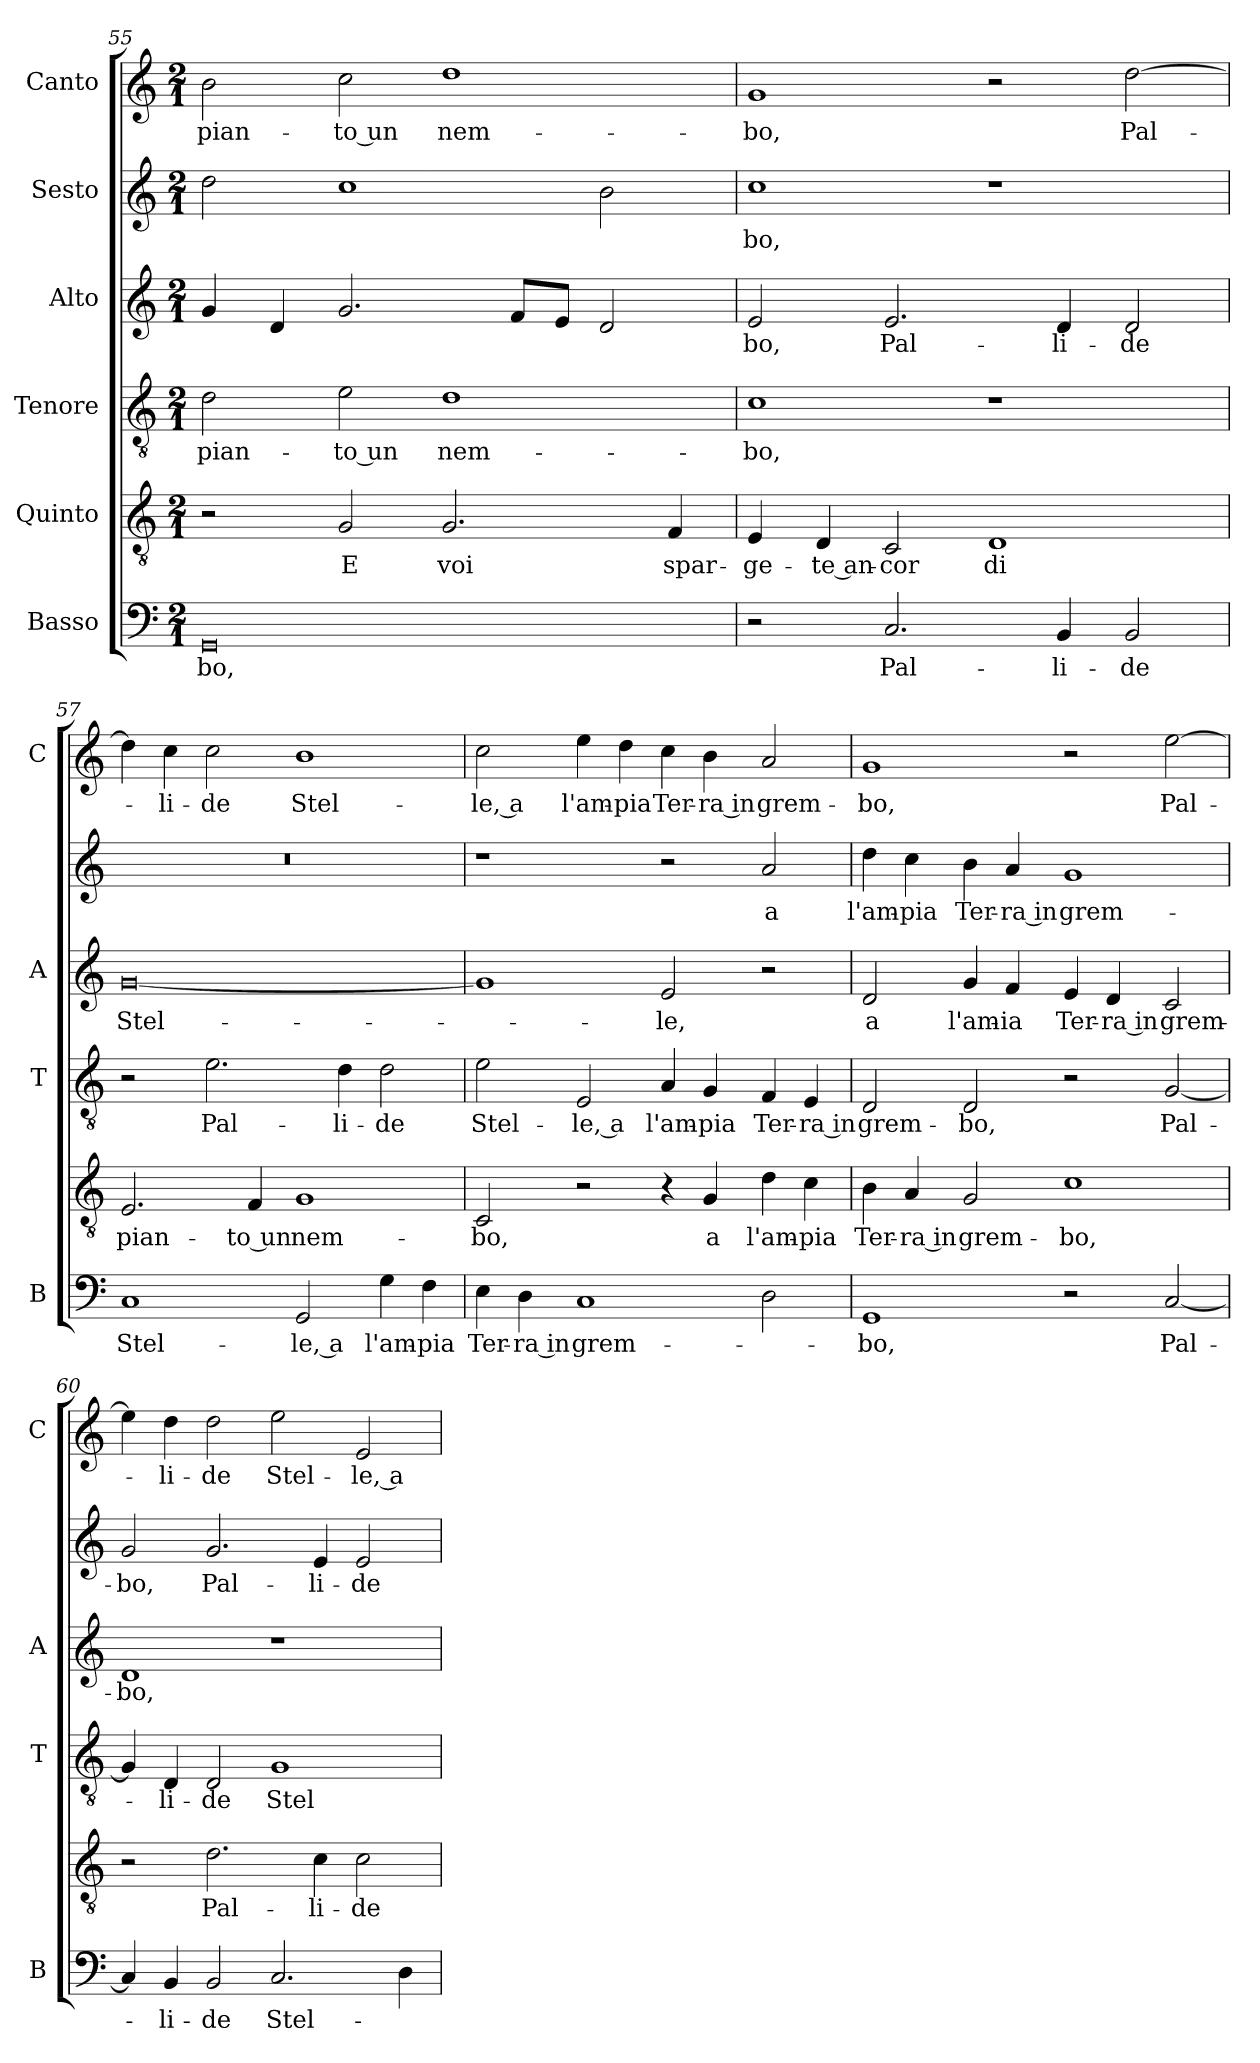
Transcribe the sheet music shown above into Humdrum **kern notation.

**kern	**text	**kern	**text	**kern	**text	**kern	**text	**kern	**text	**kern	**text
*part6	*part6	*part5	*part5	*part4	*part4	*part3	*part3	*part2	*part2	*part1	*part1
*staff6	*staff6	*staff5	*staff5	*staff4	*staff4	*staff3	*staff3	*staff2	*staff2	*staff1	*staff1
*I"Basso	*	*I"Quinto	*	*I"Tenore	*	*I"Alto	*	*I"Sesto	*	*I"Canto	*
*I'B	*	*	*	*I'T	*	*I'A	*	*	*	*I'C	*
*clefF4	*	*clefGv2	*	*clefGv2	*	*clefG2	*	*clefG2	*	*clefG2	*
*k[]	*	*k[]	*	*k[]	*	*k[]	*	*k[]	*	*k[]	*
*C:	*	*C:	*	*C:	*	*C:	*	*C:	*	*C:	*
*M2/1	*	*M2/1	*	*M2/1	*	*M2/1	*	*M2/1	*	*M2/1	*
=55	=55	=55	=55	=55	=55	=55	=55	=55	=55	=55	=55
0GG	-bo,	2r	.	2d	pian-	4g	.	2dd	.	2b	pian-
.	.	.	.	.	.	4d	.	.	.	.	.
.	.	2G	E	2e	-to un	2.g	.	1cc	.	2cc	-to un
.	.	2.G	voi	1d	nem-	.	.	.	.	1dd	nem-
.	.	.	.	.	.	8fL	.	.	.	.	.
.	.	.	.	.	.	8eJ	.	.	.	.	.
.	.	.	.	.	.	2d	.	2b	.	.	.
.	.	4F	spar-	.	.	.	.	.	.	.	.
=56	=56	=56	=56	=56	=56	=56	=56	=56	=56	=56	=56
2r	.	4E	-ge-	1c	-bo,	2e	-bo,	1cc	-bo,	1g	-bo,
.	.	4D	-te an-	.	.	.	.	.	.	.	.
2.C	Pal-	2C	-cor	.	.	2.e	Pal-	.	.	.	.
.	.	1D	di	1r	.	.	.	1r	.	2r	.
4BB	-li-	.	.	.	.	4d	-li-	.	.	.	.
2BB	-de	.	.	.	.	2d	-de	.	.	[2dd	Pal-
=57	=57	=57	=57	=57	=57	=57	=57	=57	=57	=57	=57
1C	Stel-	2.E	pian-	2r	.	[0g	Stel-	0r	.	4dd]	.
.	.	.	.	.	.	.	.	.	.	4cc	-li-
.	.	.	.	2.e	Pal-	.	.	.	.	2cc	-de
.	.	4F	-to un	.	.	.	.	.	.	.	.
2GG	-le, a	1G	nem-	.	.	.	.	.	.	1b	Stel-
.	.	.	.	4d	-li-	.	.	.	.	.	.
4G	l'am-	.	.	2d	-de	.	.	.	.	.	.
4F	-pia	.	.	.	.	.	.	.	.	.	.
=58	=58	=58	=58	=58	=58	=58	=58	=58	=58	=58	=58
4E	Ter-	2C	-bo,	2e	Stel-	1g]	.	1r	.	2cc	-le, a
4D	-ra in	.	.	.	.	.	.	.	.	.	.
1C	grem-	2r	.	2E	-le, a	.	.	.	.	4ee	l'am-
.	.	.	.	.	.	.	.	.	.	4dd	-pia
.	.	4r	.	4A	l'am-	2e	-le,	2r	.	4cc	Ter-
.	.	4G	a	4G	-pia	.	.	.	.	4b	-ra in
2D	.	4d	l'am-	4F	Ter-	2r	.	2a	a	2a	grem-
.	.	4c	-pia	4E	-ra in	.	.	.	.	.	.
=59	=59	=59	=59	=59	=59	=59	=59	=59	=59	=59	=59
1GG	-bo,	4B	Ter-	2D	grem-	2d	a	4dd	l'am-	1g	-bo,
.	.	4A	-ra in	.	.	.	.	4cc	-pia	.	.
.	.	2G	grem-	2D	-bo,	4g	l'am-	4b	Ter-	.	.
.	.	.	.	.	.	4f	-ia	4a	-ra in	.	.
2r	.	1c	-bo,	2r	.	4e	Ter-	1g	grem-	2r	.
.	.	.	.	.	.	4d	-ra in	.	.	.	.
[2C	Pal-	.	.	[2G	Pal-	2c	grem-	.	.	[2ee	Pal-
=60	=60	=60	=60	=60	=60	=60	=60	=60	=60	=60	=60
4C]	.	2r	.	4G]	.	1d	-bo,	2g	-bo,	4ee]	.
4BB	-li-	.	.	4D	-li-	.	.	.	.	4dd	-li-
2BB	-de	2.d	Pal-	2D	-de	.	.	2.g	Pal-	2dd	-de
2.C	Stel-	.	.	1G	Stel-	1r	.	.	.	2ee	Stel-
.	.	4c	-li-	.	.	.	.	4e	-li-	.	.
.	.	2c	-de	.	.	.	.	2e	-de	2e	-le, a
4D	.	.	.	.	.	.	.	.	.	.	.
=	=	=	=	=	=	=	=	=	=	=	=
*-	*-	*-	*-	*-	*-	*-	*-	*-	*-	*-	*-
